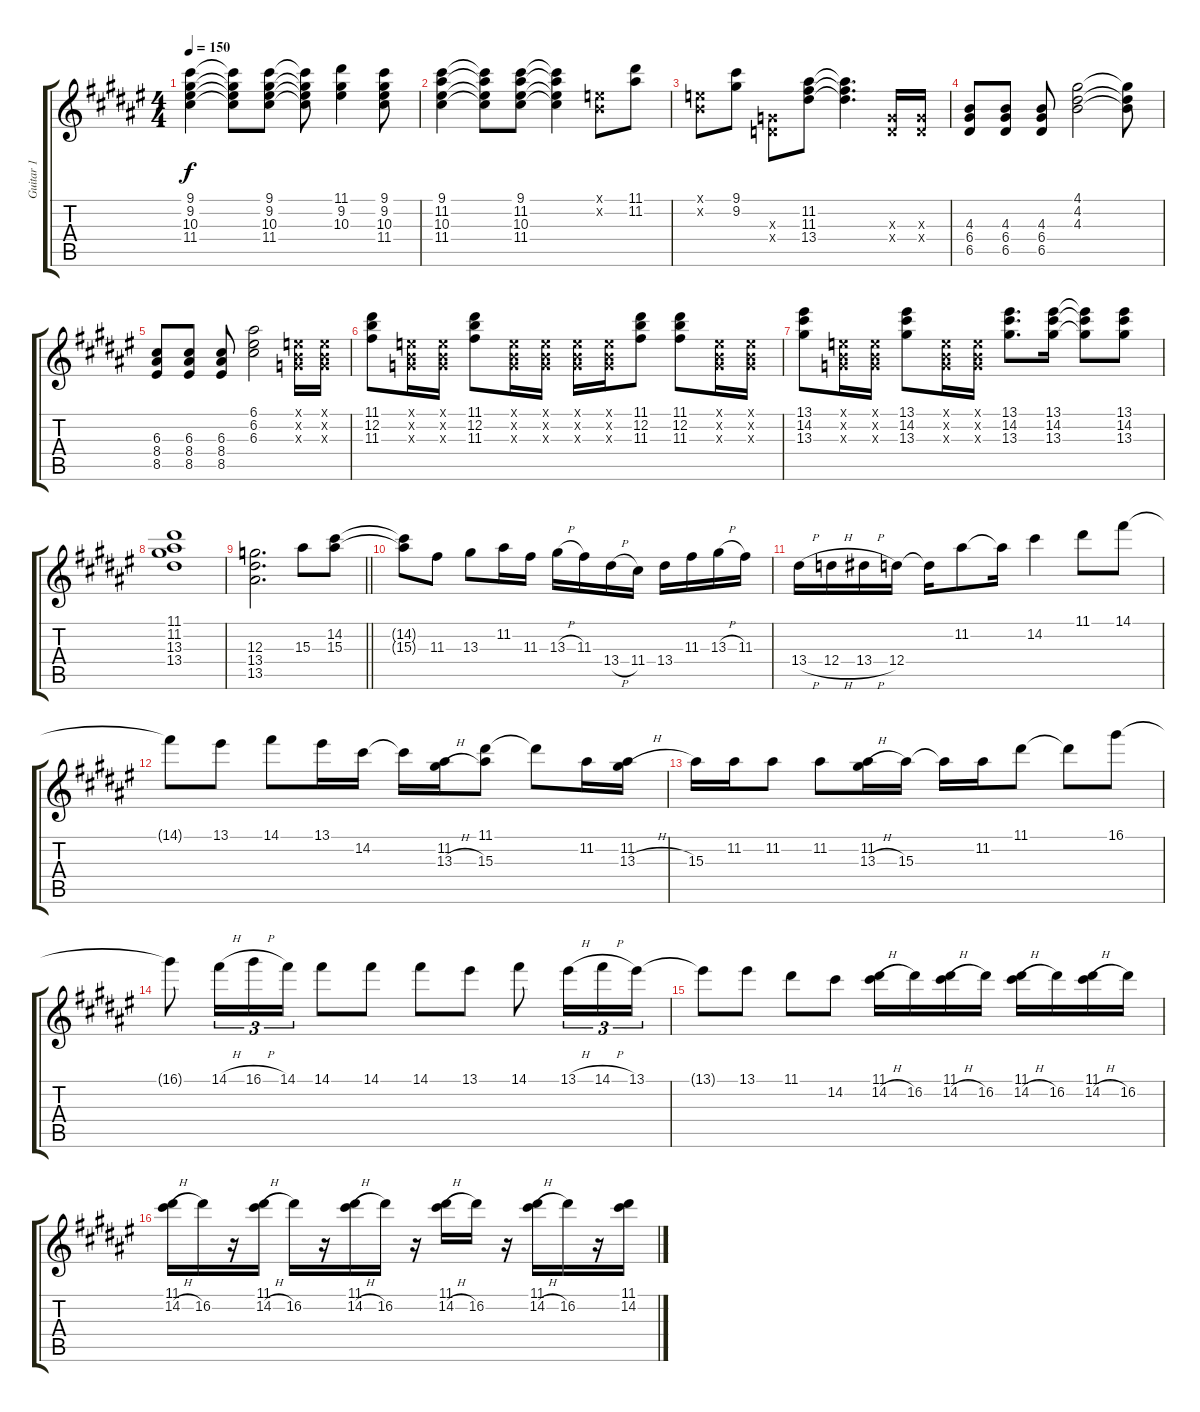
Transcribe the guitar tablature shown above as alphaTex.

\track ("Guitar 1" "Guitar 1") {instrument distortionguitar}
\staff {score tabs}
\tuning (E4 B3 G3 D3 A2 E2) {hide}
\ts (4 4)
\tempo 150
\clef g2
\ks d#minor
(9.1 9.2 10.3 11.4).4{dy f} (9.1{t} 9.2{t} 10.3{t} 11.4{t}).8 (9.1 9.2 10.3 11.4).8 (9.1{t} 9.2{t} 10.3{t} 11.4{t}).8 (11.1 9.2 10.3).4 (9.1 9.2 10.3 11.4).8 |
(9.1 11.2 10.3 11.4).4 (9.1{t} 11.2{t} 10.3{t} 11.4{t}).8 (9.1 11.2 10.3 11.4).8 (9.1{t} 11.2{t} 10.3{t} 11.4{t}).4 (0.1{x} 0.2{x}).8 (11.1 11.2).8 |
(0.1{x} 0.2{x}).8 (9.1 9.2).8 (0.3{x} 0.4{x}).8 (11.2 11.3 13.4).8 (11.2{t} 11.3{t} 13.4{t}).4{d} (0.3{x} 0.4{x}).16 (0.3{x} 0.4{x}).16 |
(4.3 6.4 6.5).8 (4.3 6.4 6.5).8 (4.3 6.4 6.5).8 (4.1 4.2 4.3).2 (4.1{t} 4.2{t} 4.3{t}).8 |
(6.3 8.4 8.5).8 (6.3 8.4 8.5).8 (6.3 8.4 8.5).8 (6.1 6.2 6.3).2 (0.1{x} 0.2{x} 0.3{x}).16 (0.1{x} 0.2{x} 0.3{x}).16 |
(11.1 12.2 11.3).8 (0.1{x} 0.2{x} 0.3{x}).16 (0.1{x} 0.2{x} 0.3{x}).16 (11.1 12.2 11.3).8 (0.1{x} 0.2{x} 0.3{x}).16 (0.1{x} 0.2{x} 0.3{x}).16 (0.1{x} 0.2{x} 0.3{x}).16 (0.1{x} 0.2{x} 0.3{x}).16 (11.1 12.2 11.3).8 (11.1 12.2 11.3).8 (0.1{x} 0.2{x} 0.3{x}).16 (0.1{x} 0.2{x} 0.3{x}).16 |
(13.1 14.2 13.3).8 (0.1{x} 0.2{x} 0.3{x}).16 (0.1{x} 0.2{x} 0.3{x}).16 (13.1 14.2 13.3).8 (0.1{x} 0.2{x} 0.3{x}).16 (0.1{x} 0.2{x} 0.3{x}).16 (13.1 14.2 13.3).8{d} (13.1 14.2 13.3).16 (13.1{t} 14.2{t} 13.3{t}).8 (13.1 14.2 13.3).8 |
(11.1 11.2 13.3 13.4).1 |
\barLineRight lightlight
(12.3 13.4 13.5).2{d} 15.3.8 (14.2 15.3).8 |
(14.2{t} 15.3{t}).8 11.3.8 13.3.8 11.2.16 11.3.16 13.3{h}.16 11.3.16 13.4{h}.16 11.4.16 13.4.16 11.3.16 13.3{h}.16 11.3.16 |
13.4{h}.16 12.4{h}.16 13.4{h}.16 12.4.16 12.4{t}.16 11.2.8 11.2{t}.16 14.2.4 11.1.8 14.1.8 |
14.1{t}.8 13.1.8 14.1.8 13.1.16 14.2.16 14.2{t}.16 (11.2 13.3{h}).16 (11.1 15.3).8 11.1{t}.8 11.2.16 (11.2 13.3{h}).16 |
15.3.16 11.2.16 11.2.8 11.2.8 (11.2 13.3{h}).16 15.3.16 15.3{t}.16 11.2.16 11.1.8 11.1{t}.8 16.1.8 |
16.1{t}.8 14.1{h}.16{tu (3 2)} 16.1{h}.16{tu (3 2)} 14.1.16{tu (3 2)} 14.1.8 14.1.8 14.1.8 13.1.8 14.1.8 13.1{h}.16{tu (3 2)} 14.1{h}.16{tu (3 2)} 13.1.16{tu (3 2)} |
13.1{t}.8 13.1.8 11.1.8 14.2.8 (11.1 14.2{h}).16 16.2.16 (11.1 14.2{h}).16 16.2.16 (11.1 14.2{h}).16 16.2.16 (11.1 14.2{h}).16 16.2.16 |
(11.1 14.2{h}).16 16.2.16 r.16 (11.1 14.2{h}).16 16.2.16 r.16 (11.1 14.2{h}).16 16.2.16 r.16 (11.1 14.2{h}).16 16.2.16 r.16 (11.1 14.2{h}).16 16.2.16 r.16 (11.1 14.2{h}).16
